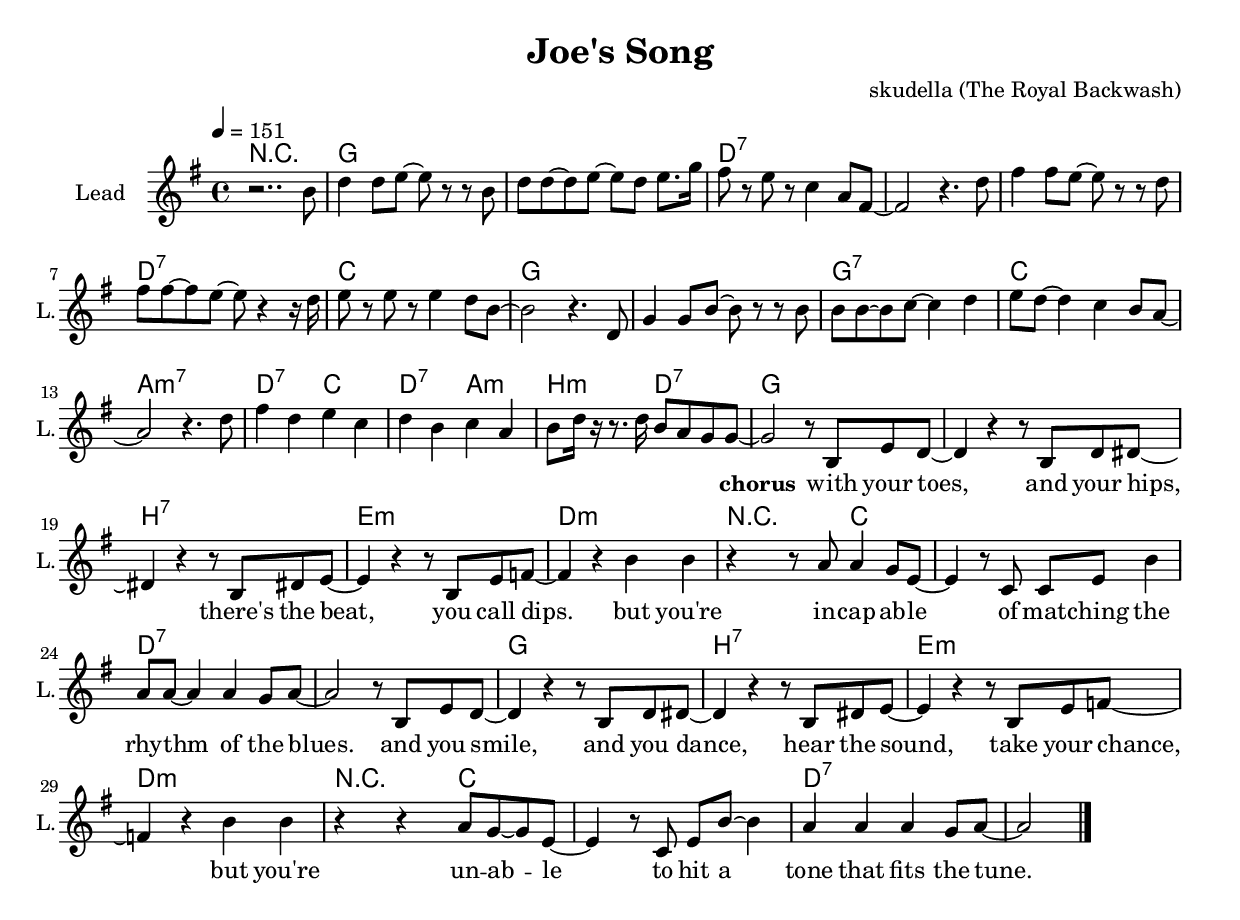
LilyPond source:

\version "2.16.2"

\header {
  title = "Joe's Song"
  composer = "skudella (The Royal Backwash)"

}

global = {
  \key g \major
  \time 4/4
  \tempo 4 = 151
}

harmonies = \chordmode {
  \germanChords
R1
g1 g d:7 d:7
d:7 d:7 c g
g g:7 c a:m7
d2:7 c d:7 a:m b:m d:7 g1 

g1 b:7 e:m d:m
r4 r4 c2 c1 d:7 d:7
g1 b:7 e:m d:m
r4 r4 c2 c1 d:7 d:7
}

violinMusic = \relative c'' {
  
}

leadGuitarMusic = \relative c'' {

}

trumpetoneVerseMusic = \relative c'' {

}

trumpetonePreChorusMusic = \relative c'' {
}

trumpetoneChorusMusic = \relative c'' {
}

trumpetoneBridgeMusic = \relative c'' {
}

trumpettwoVerseMusic = \relative c'' {
}

trumpettwoPreChrousMusic = \relative c'' {

}

trumpettwoChorusMusic = \relative c'' {

}

leadMusicverse = \relative c''{
r2.. b8
d4 d8 e8~e r r8 b 
d d~d e8~e d e8. g16
fis8 r e r c4 a8 fis~
fis2 r4. d'8
fis4 fis8 e8~e r r8 d 
fis fis~fis e8~e r4 r16 d16
e8 r e r e4 d8 b~
b2 r4. d,8
g4 g8 b8~b r r8 b 
b b~b c8~c4 d4 
e8 d~d4 c4 b8 a~
a2 r4. d8
fis4 d e c 
d b c a
b8 d16 r16 r8. d16 b8 a g g~
g2 
}

leadMusicprechorus = \relative c'{

}

leadMusicchorus = \relative c'{
r8 b e d~
d4 r4 r8  b d dis~
dis4 r4 r8 b dis e~
e4 r4 r8 b e f~
f4 r4 b b
r4 r8 a8 a4 g8 e8~
e4 r8 c c e b'4
a8 a~a4 a4 g8 a~
a2 r8 b, e d~
d4 r4 r8  b d dis~
dis4 r4 r8 b dis e~
e4 r4 r8 b e f~
f4 r4 b b
r4 r4 a8 g8~g8 e8~
e4 r8 c8 e b'8~b4
a4 a4 a4 g8 a~
a2
  \bar "|."

  
}

leadMusicBridge = \relative c'''{

}

leadWordsOne = \lyricmode { 

}

leadWordsPrechorus = \lyricmode {

}

leadWordsChorus = \lyricmode {
\set stanza = "chorus"

with your toes, and your hips, there's the beat, you call dips. 
but you're in -- cap -- ab -- le of mat -- ching the rhy -- thm of the blues.
and you smile, and you dance, hear the sound, take your chance,
but you're un -- ab -- le to hit a tone that fits the tune.
}


leadWordsChorusTwo = \lyricmode {

}

leadWordsBridge = \lyricmode {
 
}

leadWordsTwo = \lyricmode { 

}

leadWordsThree = \lyricmode {

}

leadWordsFour = \lyricmode {



}


leadWordsFive = \lyricmode {

}

backingOneVerseMusic = \relative c'' {
\set stanza = "prechorus"

}

backingOnePrechorusMusic = \relative c'' {

}

backingOneChorusMusic = \relative c'' {

}

backingOneBridgeMusic = \relative c'' {

 
  
  
}

backingOneVerseWords = \lyricmode {
}

backingOnePrechorusWords = \lyricmode {
\set stanza = "prechorus"

}


backingOneChorusWords = \lyricmode {
\set stanza = "prechorus"

}


backingOneBridgeWords = \lyricmode {
}

backingTwoVerseMusic = \relative c' {

}

backingTwoPrechorusMusic = \relative c'' {

}

backingTwoChorusMusic = \relative c'' {

}

backingTwoBridgeMusic = \relative c'' {

}


backingTwoVerseWords = \lyricmode {
}

backingTwoPrechorusWords = \lyricmode {
}


backingTwoChorusWords = \lyricmode {
}


backingTwoBridgeWords = \lyricmode {
}

derbassVerse = \relative c {

  
}

\score {
  <<
    \new ChordNames {
      \set chordChanges = ##t
      \transpose c c { \global \harmonies }
    }

    \new StaffGroup <<
    
      \new Staff = "Violin" {
        \set Staff.instrumentName = #"Violin"
        \set Staff.shortInstrumentName = #"V."
        \set Staff.midiInstrument = #"violin"
         \transpose c c { \violinMusic }
      }
      \new Staff = "Guitar" {
        \set Staff.instrumentName = #"Guitar"
        \set Staff.shortInstrumentName = #"G."
        %\set Staff.midiInstrument = #"overdriven guitar"
        \set Staff.midiInstrument = #"acoustic guitar (steel)"
        \transpose c c { \global \leadGuitarMusic }
      }
        \new Staff = "Trumpets" <<
        \set Staff.instrumentName = #"Trumpets"
	\set Staff.shortInstrumentName = #"T."
        \set Staff.midiInstrument = #"trumpet"
        %\new Voice = "Trumpet1Verse" { \voiceOne << \transpose c c { \global \trumpetoneVerseMusic } >> }
        %\new Voice = "Trumpet1PreChorus" { \voiceOne << \transpose c c { \trumpetonePreChorusMusic } >> }
        %\new Voice = "Trumpet1Chorus" { \voiceOne << \transpose c c { \trumpetoneChorusMusic } >> }
        %\new Voice = "Trumpet1Bridge" { \voiceOne << \transpose c c { \trumpetoneBridgeMusic } >> }
	%\new Voice = "Trumpet2Verse" { \voiceTwo << \transpose c c { \global \trumpettwoVerseMusic } >> }      
	%\new Voice = "Trumpet2PreChorus" { \voiceTwo << \transpose c c {  \trumpettwoPreChrousMusic } >> }      
	%\new Voice = "Trumpet2Chorus" { \voiceTwo << \transpose c c { \trumpettwoChorusMusic } >> }      
        \new Voice = "Trumpet1" { \voiceOne << \transpose c c { \global \trumpetoneVerseMusic \trumpetonePreChorusMusic \trumpetoneChorusMusic \trumpetoneBridgeMusic} >> }
	\new Voice = "Trumpet2" { \voiceTwo << \transpose c c { \global \trumpettwoVerseMusic \trumpettwoPreChrousMusic \trumpettwoChorusMusic} >> }      
      >>
    >>  
    \new StaffGroup <<
      \new Staff = "lead" {
	\set Staff.instrumentName = #"Lead"
	\set Staff.shortInstrumentName = #"L."
        \set Staff.midiInstrument = #"voice oohs"
        \new Voice = "leadverse" { << \transpose c c { \global \leadMusicverse } >> }
        \new Voice = "leadprechorus" { << \transpose c c { \leadMusicprechorus } >> }
        \new Voice = "leadchorus" { << \transpose c c { \leadMusicchorus } >> }
        \new Voice = "leadbridge" { << \transpose c c { \leadMusicBridge } >> }
      }
      \new Lyrics \with { alignBelowContext = #"lead" }
      \lyricsto "leadbridge" \leadWordsBridge
      \new Lyrics \with { alignBelowContext = #"lead" }
      \lyricsto "leadchorus" \leadWordsChorus
      \new Lyrics \with { alignBelowContext = #"lead" }
      \lyricsto "leadprechorus" \leadWordsPrechorus
      \new Lyrics \with { alignBelowContext = #"lead" }
      \lyricsto "leadverse" \leadWordsFour
      \new Lyrics \with { alignBelowContext = #"lead" }
      \lyricsto "leadverse" \leadWordsThree
      \new Lyrics \with { alignBelowContext = #"lead" }
      \lyricsto "leadverse" \leadWordsTwo
      \new Lyrics \with { alignBelowContext = #"lead" }
      \lyricsto "leadverse" \leadWordsOne
      
     
      % we could remove the line about this with the line below, since
      % we want the alto lyrics to be below the alto Voice anyway.
      % \new Lyrics \lyricsto "altos" \altoWords

      \new Staff = "backing" {
	%  \clef backingTwo
	\set Staff.instrumentName = #"Backing"
	\set Staff.shortInstrumentName = #"B."
        \set Staff.midiInstrument = #"voice oohs"
	\new Voice = "backingOneVerse" { \voiceOne << \transpose c c { \global \backingOneVerseMusic } >> }
	\new Voice = "backingOnePrechorus" { \voiceOne << \transpose c c { \backingOnePrechorusMusic } >> }
	\new Voice = "backingOneChorus" { \voiceOne << \transpose c c { \backingOneChorusMusic } >> }
	\new Voice = "backingOneBridge" { \voiceOne << \transpose c c { \backingOneBridgeMusic } >> }

	\new Voice = "backingTwoVerse" { \voiceTwo << \transpose c c { \global \backingTwoVerseMusic } >> }
	\new Voice = "backingTwoPrechorus" { \voiceTwo << \transpose c c { \backingTwoPrechorusMusic } >> }
	\new Voice = "backingTwoChorus" { \voiceTwo << \transpose c c { \backingTwoChorusMusic } >> }
	\new Voice = "backingTwoBridge" { \voiceTwo << \transpose c c {  \backingTwoBridgeMusic } >> }

      }
      \new Lyrics \with { alignAboveContext = #"backing" }
      \lyricsto "backingOneBridge" \backingOneBridgeWords
      \new Lyrics \with { alignAboveContext = #"backing" }
      \lyricsto "backingOneChorus" \backingOneChorusWords
      \new Lyrics \with { alignAboveContext = #"backing" }
      \lyricsto "backingOnePrechorus" \backingOnePrechorusWords
      \new Lyrics \with { alignAboveContext = #"backing" }
      \lyricsto "backingOneVerse" \backingOneVerseWords
      
      \new Lyrics \with { alignAboveContext = #"backing" }
      \lyricsto "backingTwoBridge" \backingTwoBridgeWords
      \new Lyrics \with { alignAboveContext = #"backing" }
      \lyricsto "backingTwoChorus" \backingTwoChorusWords
      \new Lyrics \with { alignAboveContext = #"backing" }
      \lyricsto "backingTwoPrechorus" \backingTwoPrechorusWords
      \new Lyrics \with { alignAboveContext = #"backing" }
      \lyricsto "backingTwoVerse" \backingTwoVerseWords
      
      \new Staff = "Staff_bass" {
        \set Staff.instrumentName = #"Bass"
        \set Staff.midiInstrument = #"electric bass (pick)"
        %\set Staff.midiInstrument = #"distorted guitar"
        \transpose c c { \global \derbassVerse }
      }      % again, we could replace the line above this with the line below.
      % \new Lyrics \lyricsto "backingTwoes" \backingTwoWords
    >>
  >>
  \midi {}
  \layout {
    \context {
      \Staff \RemoveEmptyStaves
      \override VerticalAxisGroup #'remove-first = ##t
    }
  }
}

#(set-global-staff-size 19)

\paper {
  page-count = #1
  
}
